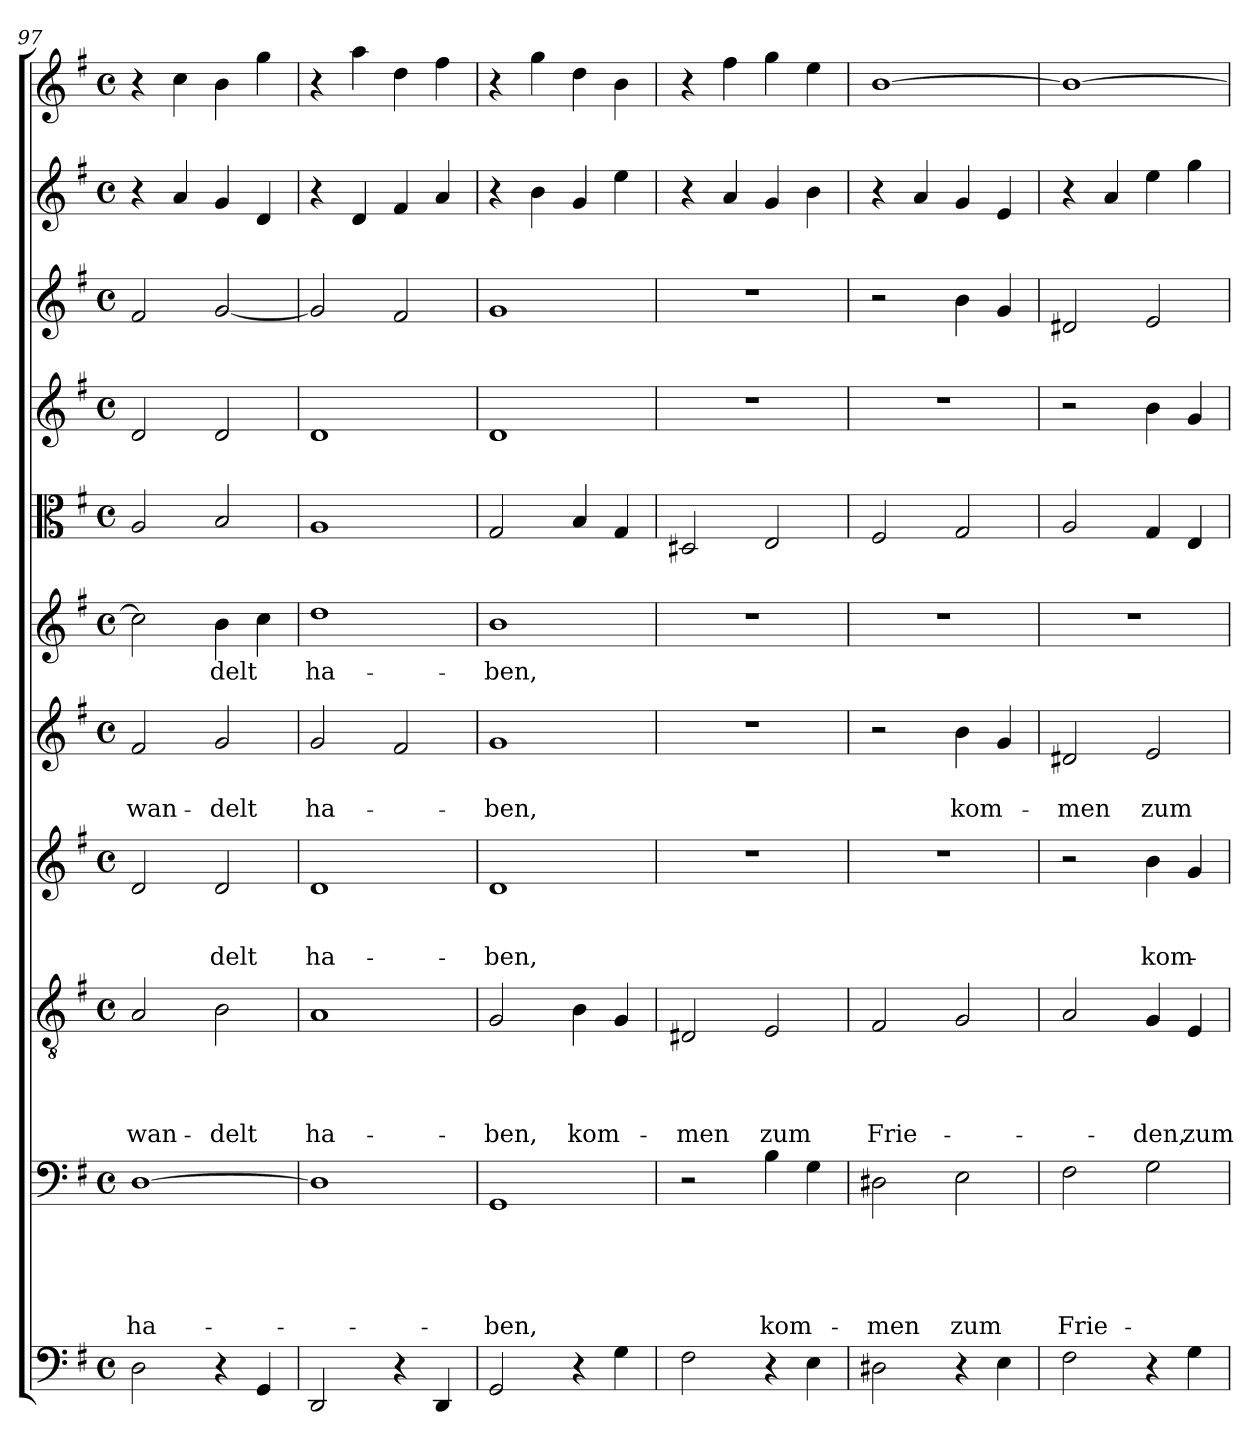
**kern	**kern	**text	**text	**text	**text	**text	**kern	**text	**text	**text	**text	**kern	**text	**text	**text	**kern	**text	**text	**kern	**text	**kern	**kern	**kern	**kern	**kern
*part11	*part10	*part10	*part10	*part10	*part10	*part10	*part9	*part9	*part9	*part9	*part9	*part8	*part8	*part8	*part8	*part7	*part7	*part7	*part6	*part6	*part5	*part4	*part3	*part2	*part1
*staff11	*staff10	*staff10	*staff10	*staff10	*staff10	*staff10	*staff9	*staff9	*staff9	*staff9	*staff9	*staff8	*staff8	*staff8	*staff8	*staff7	*staff7	*staff7	*staff6	*staff6	*staff5	*staff4	*staff3	*staff2	*staff1
!!LO:LB:g=z
*clefF4	*clefF4	*	*	*	*	*	*clefGv2	*	*	*	*	*clefG2	*	*	*	*clefG2	*	*	*clefG2	*	*clefC3	*clefG2	*clefG2	*clefG2	*clefG2
*k[f#]	*k[f#]	*	*	*	*	*	*k[f#]	*	*	*	*	*k[f#]	*	*	*	*k[f#]	*	*	*k[f#]	*	*k[f#]	*k[f#]	*k[f#]	*k[f#]	*k[f#]
*e:	*e:	*	*	*	*	*	*e:	*	*	*	*	*e:	*	*	*	*e:	*	*	*e:	*	*e:	*e:	*e:	*e:	*e:
*M4/4	*M4/4	*	*	*	*	*	*M4/4	*	*	*	*	*M4/4	*	*	*	*M4/4	*	*	*M4/4	*	*M4/4	*M4/4	*M4/4	*M4/4	*M4/4
*met(c)	*met(c)	*	*	*	*	*	*met(c)	*	*	*	*	*met(c)	*	*	*	*met(c)	*	*	*met(c)	*	*met(c)	*met(c)	*met(c)	*met(c)	*met(c)
=97	=97	=97	=97	=97	=97	=97	=97	=97	=97	=97	=97	=97	=97	=97	=97	=97	=97	=97	=97	=97	=97	=97	=97	=97	=97
!	!	!	!	!	!	!LO:LY:b	!	!	!	!	!LO:LY:b	!	!	!	!	!	!	!LO:LY:b	!	!	!	!	!	!	!
2D\	[1D	.	.	.	.	ha-	2A/	.	.	.	-wan-	2d/	.	.	.	2f#/	.	-wan-	2cc\]	.	2A/	2d/	2f#/	4r	4r
.	.	.	.	.	.	.	.	.	.	.	.	.	.	.	.	.	.	.	.	.	.	.	.	4a/	4cc\
!	!	!	!	!	!	!	!	!	!	!	!LO:LY:b	!	!	!	!LO:LY:b	!	!	!LO:LY:b	!	!LO:LY:b	!	!	!	!	!
4r	.	.	.	.	.	.	2B\	.	.	.	-delt	2d/	.	.	-delt	2g/	.	-delt	4b\	-delt	2B/	2d/	[2g/	4g/	4b\
4GG/	.	.	.	.	.	.	.	.	.	.	.	.	.	.	.	.	.	.	4cc\	.	.	.	.	4d/	4gg\
=98	=98	=98	=98	=98	=98	=98	=98	=98	=98	=98	=98	=98	=98	=98	=98	=98	=98	=98	=98	=98	=98	=98	=98	=98	=98
!	!	!	!	!	!	!	!	!	!	!	!LO:LY:b	!	!	!	!LO:LY:b	!	!	!LO:LY:b	!	!LO:LY:b	!	!	!	!	!
2DD/	1D]	.	.	.	.	.	1A	.	.	.	ha-	1d	.	.	ha-	2g/	.	ha-	1dd	ha-	1A	1d	2g/]	4r	4r
.	.	.	.	.	.	.	.	.	.	.	.	.	.	.	.	.	.	.	.	.	.	.	.	4d/	4aa\
4r	.	.	.	.	.	.	.	.	.	.	.	.	.	.	.	2f#/	.	.	.	.	.	.	2f#/	4f#/	4dd\
4DD/	.	.	.	.	.	.	.	.	.	.	.	.	.	.	.	.	.	.	.	.	.	.	.	4a/	4ff#\
=99	=99	=99	=99	=99	=99	=99	=99	=99	=99	=99	=99	=99	=99	=99	=99	=99	=99	=99	=99	=99	=99	=99	=99	=99	=99
!	!	!	!	!	!	!LO:LY:b	!	!	!	!	!LO:LY:b	!	!	!	!LO:LY:b	!	!	!LO:LY:b	!	!LO:LY:b	!	!	!	!	!
2GG/	1GG	.	.	.	.	-ben,	2G/	.	.	.	-ben,	1d	.	.	-ben,	1g	.	-ben,	1b	-ben,	2G/	1d	1g	4r	4r
.	.	.	.	.	.	.	.	.	.	.	.	.	.	.	.	.	.	.	.	.	.	.	.	4b\	4gg\
!	!	!	!	!	!	!	!	!	!	!	!LO:LY:b	!	!	!	!	!	!	!	!	!	!	!	!	!	!
4r	.	.	.	.	.	.	4B\	.	.	.	kom-	.	.	.	.	.	.	.	.	.	4B/	.	.	4g/	4dd\
4G\	.	.	.	.	.	.	4G/	.	.	.	.	.	.	.	.	.	.	.	.	.	4G/	.	.	4ee\	4b\
=100	=100	=100	=100	=100	=100	=100	=100	=100	=100	=100	=100	=100	=100	=100	=100	=100	=100	=100	=100	=100	=100	=100	=100	=100	=100
!	!	!	!	!	!	!	!	!	!	!	!LO:LY:b	!	!	!	!	!	!	!	!	!	!	!	!	!	!
2F#\	2r	.	.	.	.	.	2D#X/	.	.	.	-men	1r	.	.	.	1r	.	.	1r	.	2D#X/	1r	1r	4r	4r
.	.	.	.	.	.	.	.	.	.	.	.	.	.	.	.	.	.	.	.	.	.	.	.	4a/	4ff#\
!	!	!	!	!	!	!LO:LY:b	!	!	!	!	!LO:LY:b	!	!	!	!	!	!	!	!	!	!	!	!	!	!
4r	4B\	.	.	.	.	kom-	2E/	.	.	.	zum	.	.	.	.	.	.	.	.	.	2E/	.	.	4g/	4gg\
4E\	4G\	.	.	.	.	.	.	.	.	.	.	.	.	.	.	.	.	.	.	.	.	.	.	4b\	4ee\
=101	=101	=101	=101	=101	=101	=101	=101	=101	=101	=101	=101	=101	=101	=101	=101	=101	=101	=101	=101	=101	=101	=101	=101	=101	=101
!	!	!	!	!	!	!LO:LY:b	!	!	!	!	!LO:LY:b	!	!	!	!	!	!	!	!	!	!	!	!	!	!
2D#X\	2D#X\	.	.	.	.	-men	2F#/	.	.	.	Frie-	1r	.	.	.	2r	.	.	1r	.	2F#/	1r	2r	4r	[1b
.	.	.	.	.	.	.	.	.	.	.	.	.	.	.	.	.	.	.	.	.	.	.	.	4a/	.
!	!	!	!	!	!	!LO:LY:b	!	!	!	!	!	!	!	!	!	!	!	!LO:LY:b	!	!	!	!	!	!	!
4r	2E\	.	.	.	.	zum	2G/	.	.	.	.	.	.	.	.	4b\	.	kom-	.	.	2G/	.	4b\	4g/	.
4E\	.	.	.	.	.	.	.	.	.	.	.	.	.	.	.	4g/	.	.	.	.	.	.	4g/	4e/	.
=102	=102	=102	=102	=102	=102	=102	=102	=102	=102	=102	=102	=102	=102	=102	=102	=102	=102	=102	=102	=102	=102	=102	=102	=102	=102
!	!	!	!	!	!	!LO:LY:b	!	!	!	!	!	!	!	!	!	!	!	!LO:LY:b	!	!	!	!	!	!	!
2F#\	2F#\	.	.	.	.	Frie-	2A/	.	.	.	.	2r	.	.	.	2d#X/	.	-men	1r	.	2A/	2r	2d#X/	4r	1b_
.	.	.	.	.	.	.	.	.	.	.	.	.	.	.	.	.	.	.	.	.	.	.	.	4a/	.
!	!	!	!	!	!	!	!	!	!	!	!LO:LY:b	!	!	!	!LO:LY:b	!	!	!LO:LY:b	!	!	!	!	!	!	!
4r	2G\	.	.	.	.	.	4G/	.	.	.	-den,	4b\	.	.	kom-	2e/	.	zum	.	.	4G/	4b\	2e/	4ee\	.
!	!	!	!	!	!	!	!	!	!	!	!LO:LY:b	!	!	!	!	!	!	!	!	!	!	!	!	!	!
4G\	.	.	.	.	.	.	4E/	.	.	.	zum	4g/	.	.	.	.	.	.	.	.	4E/	4g/	.	4gg\	.
=	=	=	=	=	=	=	=	=	=	=	=	=	=	=	=	=	=	=	=	=	=	=	=	=	=
*-	*-	*-	*-	*-	*-	*-	*-	*-	*-	*-	*-	*-	*-	*-	*-	*-	*-	*-	*-	*-	*-	*-	*-	*-	*-
